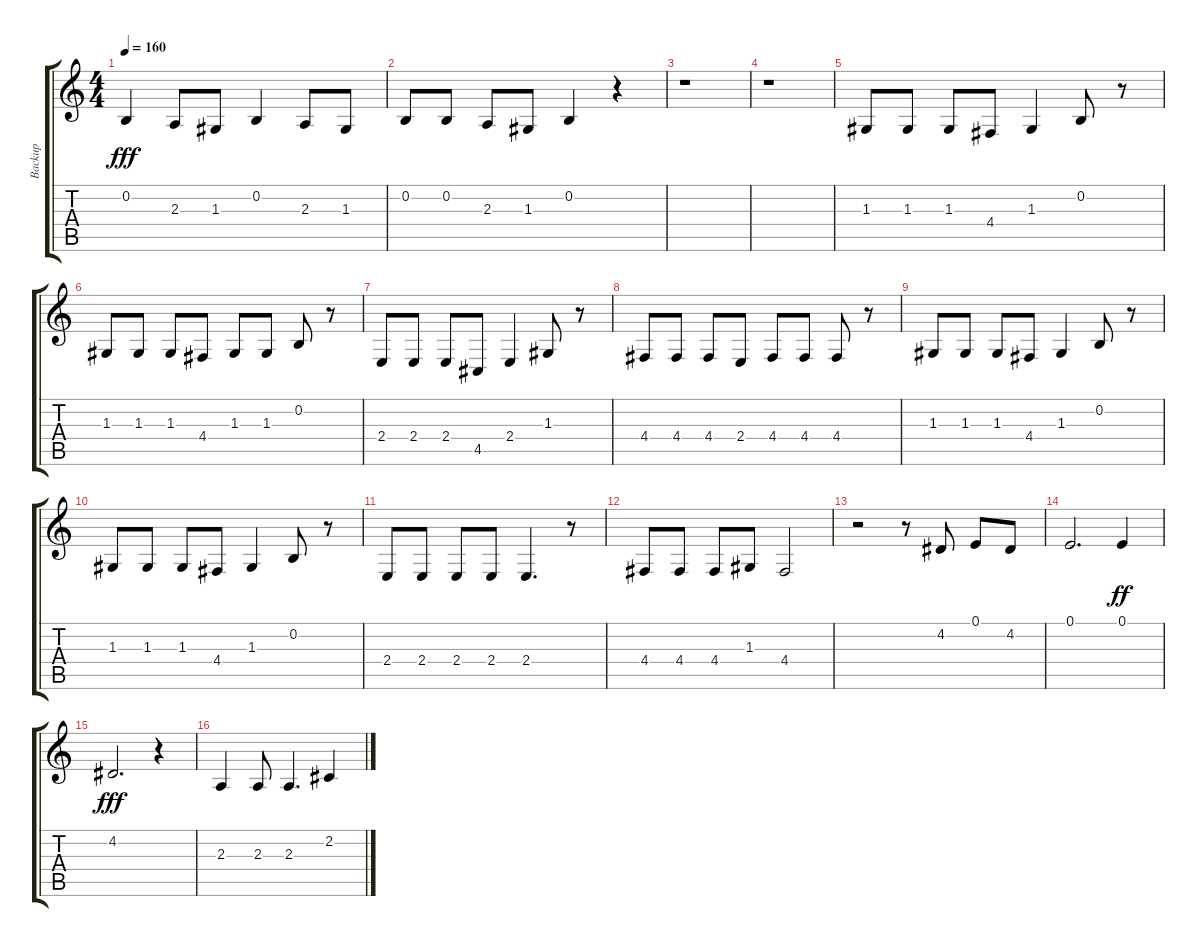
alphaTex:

\track ("Backup" "Backup") {instrument altosax}
\staff {score tabs}
\tuning (E4 B3 G3 D3 A2 E2) {hide}
\ts (4 4)
\tempo 160
\clef g2
\ks c
0.2.4{dy fff} 2.3.8 1.3.8 0.2.4 2.3.8 1.3.8 |
0.2.8 0.2.8 2.3.8 1.3.8 0.2.4 r.4 |
r.1 |
r.1 |
1.3.8 1.3.8 1.3.8 4.4.8 1.3.4 0.2.8 r.8 |
1.3.8 1.3.8 1.3.8 4.4.8 1.3.8 1.3.8 0.2.8 r.8 |
2.4.8 2.4.8 2.4.8 4.5.8 2.4.4 1.3.8 r.8 |
4.4.8 4.4.8 4.4.8 2.4.8 4.4.8 4.4.8 4.4.8 r.8 |
1.3.8 1.3.8 1.3.8 4.4.8 1.3.4 0.2.8 r.8 |
1.3.8 1.3.8 1.3.8 4.4.8 1.3.4 0.2.8 r.8 |
2.4.8 2.4.8 2.4.8 2.4.8 2.4.4{d} r.8 |
4.4.8 4.4.8 4.4.8 1.3.8 4.4.2 |
r.2 r.8 4.2.8 0.1.8 4.2.8 |
0.1.2{d} 0.1.4{dy ff} |
4.2.2{d dy fff} r.4 |
2.3.4 2.3.8 2.3.4{d} 2.2.4
